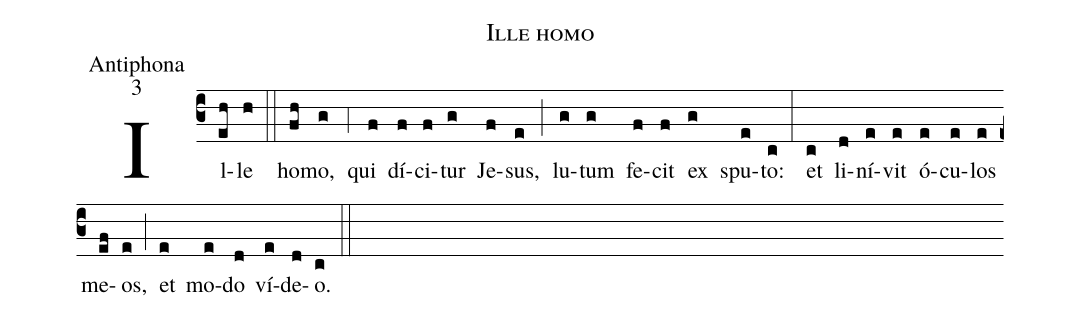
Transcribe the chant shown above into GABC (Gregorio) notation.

name:Ille homo;
office-part:Antiphona;
mode:3;
%%
(c3) Il(eh)le(h) (::)
ho(fh)mo,(g) (,4) qui(f) dí(f)ci(f)tur(g) Je(f)sus,(e) (;) lu(g)tum(g) fe(f)cit(f) ex(g) spu(e)to:(c) (:)
et(c) li(d)ní(e)vit(e) ó(e)cu(e)los(e) me(ef)os,(e) (;) et(e) mo(e)do(d) ví(e)de(d)o.(c) (::)
